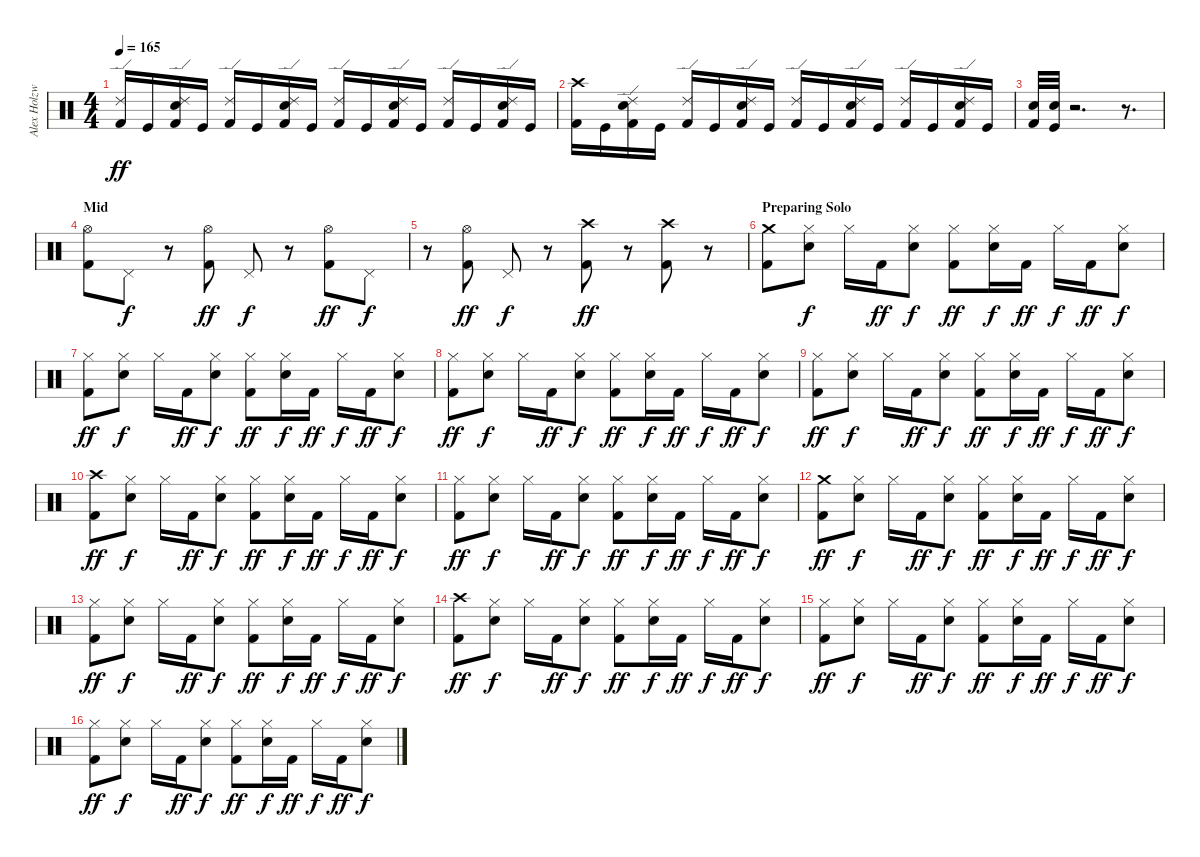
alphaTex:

\track ("Alex Holzwarth" "Alex Holzw") {instrument percussion}
\staff {score}
\articulation defaults
\ts (4 4)
\tempo 165
\clef neutral
\ks c
("Ride (edge) 2" "Kick (hit) 2").16{dy ff} "Kick (hit)".16 ("Ride (edge) 2" "Electric Snare (hit)" "Kick (hit) 2").16 "Kick (hit)".16 ("Ride (edge) 2" "Kick (hit) 2").16 "Kick (hit)".16 ("Ride (edge) 2" "Electric Snare (hit)" "Kick (hit) 2").16 "Kick (hit)".16 ("Ride (edge) 2" "Kick (hit) 2").16 "Kick (hit)".16 ("Ride (edge) 2" "Electric Snare (hit)" "Kick (hit) 2").16 "Kick (hit)".16 ("Ride (edge) 2" "Kick (hit) 2").16 "Kick (hit)".16 ("Ride (edge) 2" "Electric Snare (hit)" "Kick (hit) 2").16 "Kick (hit)".16 |
("Crash high (hit)" "Kick (hit) 2").16 "Kick (hit)".16 ("Ride (edge) 2" "Electric Snare (hit)" "Kick (hit) 2").16 "Kick (hit)".16 ("Ride (edge) 2" "Kick (hit) 2").16 "Kick (hit)".16 ("Ride (edge) 2" "Electric Snare (hit)" "Kick (hit) 2").16 "Kick (hit)".16 ("Ride (edge) 2" "Kick (hit) 2").16 "Kick (hit)".16 ("Ride (edge) 2" "Electric Snare (hit)" "Kick (hit) 2").16 "Kick (hit)".16 ("Ride (edge) 2" "Kick (hit) 2").16 "Kick (hit)".16 ("Ride (edge) 2" "Electric Snare (hit)" "Kick (hit) 2").16 "Kick (hit)".16 |
("Electric Snare (hit)" "Kick (hit) 2").32 ("Electric Snare (hit)" "Kick (hit)").32 r.2{d} r.8{d} |
\section ("" "Mid")
("Hi-Hat (open)" "Kick (hit) 2").8 "Pedal Hi-Hat (hit)".8{dy f} r.8 ("Hi-Hat (open)" "Kick (hit) 2").8{dy ff} "Pedal Hi-Hat (hit)".8{dy f} r.8 ("Hi-Hat (open)" "Kick (hit) 2").8{dy ff} "Pedal Hi-Hat (hit)".8{dy f} |
r.8 ("Hi-Hat (open)" "Kick (hit) 2").8{dy ff} "Pedal Hi-Hat (hit)".8{dy f} r.8 ("Crash high (hit)" "Kick (hit) 2").8{dy ff} r.8 ("Crash high (hit)" "Kick (hit) 2").8 r.8 |
\section ("" "Preparing Solo")
("Crash medium (hit)" "Kick (hit) 2").8 ("Hi-Hat (closed)" "Electric Snare (hit)").8{dy f} "Hi-Hat (closed)".16 "Kick (hit) 2".16{dy ff} ("Hi-Hat (closed)" "Electric Snare (hit)").8{dy f} ("Hi-Hat (closed)" "Kick (hit) 2").8{dy ff} ("Hi-Hat (closed)" "Electric Snare (hit)").16{dy f} "Kick (hit) 2".16{dy ff} "Hi-Hat (closed)".16{dy f} "Kick (hit) 2".16{dy ff} ("Hi-Hat (closed)" "Electric Snare (hit)").8{dy f} |
("Hi-Hat (closed)" "Kick (hit) 2").8{dy ff} ("Hi-Hat (closed)" "Electric Snare (hit)").8{dy f} "Hi-Hat (closed)".16 "Kick (hit) 2".16{dy ff} ("Hi-Hat (closed)" "Electric Snare (hit)").8{dy f} ("Hi-Hat (closed)" "Kick (hit) 2").8{dy ff} ("Hi-Hat (closed)" "Electric Snare (hit)").16{dy f} "Kick (hit) 2".16{dy ff} "Hi-Hat (closed)".16{dy f} "Kick (hit) 2".16{dy ff} ("Hi-Hat (closed)" "Electric Snare (hit)").8{dy f} |
("Hi-Hat (closed)" "Kick (hit) 2").8{dy ff} ("Hi-Hat (closed)" "Electric Snare (hit)").8{dy f} "Hi-Hat (closed)".16 "Kick (hit) 2".16{dy ff} ("Hi-Hat (closed)" "Electric Snare (hit)").8{dy f} ("Hi-Hat (closed)" "Kick (hit) 2").8{dy ff} ("Hi-Hat (closed)" "Electric Snare (hit)").16{dy f} "Kick (hit) 2".16{dy ff} "Hi-Hat (closed)".16{dy f} "Kick (hit) 2".16{dy ff} ("Hi-Hat (closed)" "Electric Snare (hit)").8{dy f} |
("Hi-Hat (closed)" "Kick (hit) 2").8{dy ff} ("Hi-Hat (closed)" "Electric Snare (hit)").8{dy f} "Hi-Hat (closed)".16 "Kick (hit) 2".16{dy ff} ("Hi-Hat (closed)" "Electric Snare (hit)").8{dy f} ("Hi-Hat (closed)" "Kick (hit) 2").8{dy ff} ("Hi-Hat (closed)" "Electric Snare (hit)").16{dy f} "Kick (hit) 2".16{dy ff} "Hi-Hat (closed)".16{dy f} "Kick (hit) 2".16{dy ff} ("Hi-Hat (closed)" "Electric Snare (hit)").8{dy f} |
("Crash high (hit)" "Kick (hit) 2").8{dy ff} ("Hi-Hat (closed)" "Electric Snare (hit)").8{dy f} "Hi-Hat (closed)".16 "Kick (hit) 2".16{dy ff} ("Hi-Hat (closed)" "Electric Snare (hit)").8{dy f} ("Hi-Hat (closed)" "Kick (hit) 2").8{dy ff} ("Hi-Hat (closed)" "Electric Snare (hit)").16{dy f} "Kick (hit) 2".16{dy ff} "Hi-Hat (closed)".16{dy f} "Kick (hit) 2".16{dy ff} ("Hi-Hat (closed)" "Electric Snare (hit)").8{dy f} |
("Hi-Hat (closed)" "Kick (hit) 2").8{dy ff} ("Hi-Hat (closed)" "Electric Snare (hit)").8{dy f} "Hi-Hat (closed)".16 "Kick (hit) 2".16{dy ff} ("Hi-Hat (closed)" "Electric Snare (hit)").8{dy f} ("Hi-Hat (closed)" "Kick (hit) 2").8{dy ff} ("Hi-Hat (closed)" "Electric Snare (hit)").16{dy f} "Kick (hit) 2".16{dy ff} "Hi-Hat (closed)".16{dy f} "Kick (hit) 2".16{dy ff} ("Hi-Hat (closed)" "Electric Snare (hit)").8{dy f} |
("Crash medium (hit)" "Kick (hit) 2").8{dy ff} ("Hi-Hat (closed)" "Electric Snare (hit)").8{dy f} "Hi-Hat (closed)".16 "Kick (hit) 2".16{dy ff} ("Hi-Hat (closed)" "Electric Snare (hit)").8{dy f} ("Hi-Hat (closed)" "Kick (hit) 2").8{dy ff} ("Hi-Hat (closed)" "Electric Snare (hit)").16{dy f} "Kick (hit) 2".16{dy ff} "Hi-Hat (closed)".16{dy f} "Kick (hit) 2".16{dy ff} ("Hi-Hat (closed)" "Electric Snare (hit)").8{dy f} |
("Hi-Hat (closed)" "Kick (hit) 2").8{dy ff} ("Hi-Hat (closed)" "Electric Snare (hit)").8{dy f} "Hi-Hat (closed)".16 "Kick (hit) 2".16{dy ff} ("Hi-Hat (closed)" "Electric Snare (hit)").8{dy f} ("Hi-Hat (closed)" "Kick (hit) 2").8{dy ff} ("Hi-Hat (closed)" "Electric Snare (hit)").16{dy f} "Kick (hit) 2".16{dy ff} "Hi-Hat (closed)".16{dy f} "Kick (hit) 2".16{dy ff} ("Hi-Hat (closed)" "Electric Snare (hit)").8{dy f} |
("Crash high (hit)" "Kick (hit) 2").8{dy ff} ("Hi-Hat (closed)" "Electric Snare (hit)").8{dy f} "Hi-Hat (closed)".16 "Kick (hit) 2".16{dy ff} ("Hi-Hat (closed)" "Electric Snare (hit)").8{dy f} ("Hi-Hat (closed)" "Kick (hit) 2").8{dy ff} ("Hi-Hat (closed)" "Electric Snare (hit)").16{dy f} "Kick (hit) 2".16{dy ff} "Hi-Hat (closed)".16{dy f} "Kick (hit) 2".16{dy ff} ("Hi-Hat (closed)" "Electric Snare (hit)").8{dy f} |
("Hi-Hat (closed)" "Kick (hit) 2").8{dy ff} ("Hi-Hat (closed)" "Electric Snare (hit)").8{dy f} "Hi-Hat (closed)".16 "Kick (hit) 2".16{dy ff} ("Hi-Hat (closed)" "Electric Snare (hit)").8{dy f} ("Hi-Hat (closed)" "Kick (hit) 2").8{dy ff} ("Hi-Hat (closed)" "Electric Snare (hit)").16{dy f} "Kick (hit) 2".16{dy ff} "Hi-Hat (closed)".16{dy f} "Kick (hit) 2".16{dy ff} ("Hi-Hat (closed)" "Electric Snare (hit)").8{dy f} |
("Hi-Hat (closed)" "Kick (hit) 2").8{dy ff} ("Hi-Hat (closed)" "Electric Snare (hit)").8{dy f} "Hi-Hat (closed)".16 "Kick (hit) 2".16{dy ff} ("Hi-Hat (closed)" "Electric Snare (hit)").8{dy f} ("Hi-Hat (closed)" "Kick (hit) 2").8{dy ff} ("Hi-Hat (closed)" "Electric Snare (hit)").16{dy f} "Kick (hit) 2".16{dy ff} "Hi-Hat (closed)".16{dy f} "Kick (hit) 2".16{dy ff} ("Hi-Hat (closed)" "Electric Snare (hit)").8{dy f}
